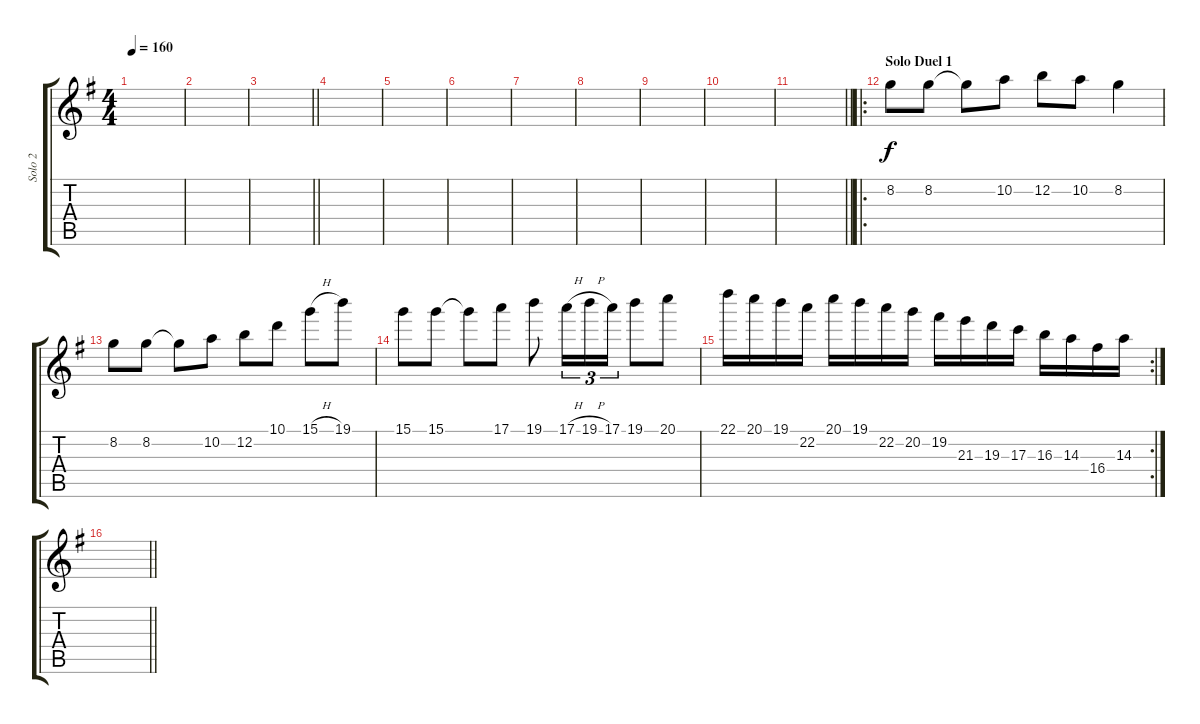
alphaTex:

\track ("Solo 2" "Solo 2") {instrument distortionguitar}
\staff {score tabs}
\tuning (E4 B3 G3 D3 A2 E2) {hide}
\ts (4 4)
\tempo 160
\clef g2
\ks eminor
|
|
\barLineRight lightlight
|
|
|
|
|
|
|
|
\barLineRight lightlight
|
\ro
\section ("" "Solo Duel 1")
8.2.8 8.2.8 8.2{t}.8 10.2.8 12.2.8 10.2.8 8.2.4 |
8.2.8 8.2.8 8.2{t}.8 10.2.8 12.2.8 10.1.8 15.1{h}.8 19.1.8 |
15.1.8 15.1.8 15.1{t}.8 17.1.8 19.1.8 17.1{h}.16{tu (3 2)} 19.1{h}.16{tu (3 2)} 17.1.16{tu (3 2)} 19.1.8 20.1.8 |
\rc 2
22.1.16 20.1.16 19.1.16 22.2.16 20.1.16 19.1.16 22.2.16 20.2.16 19.2.16 21.3.16 19.3.16 17.3.16 16.3.16 14.3.16 16.4.16 14.3.16 |
\barLineRight lightlight
